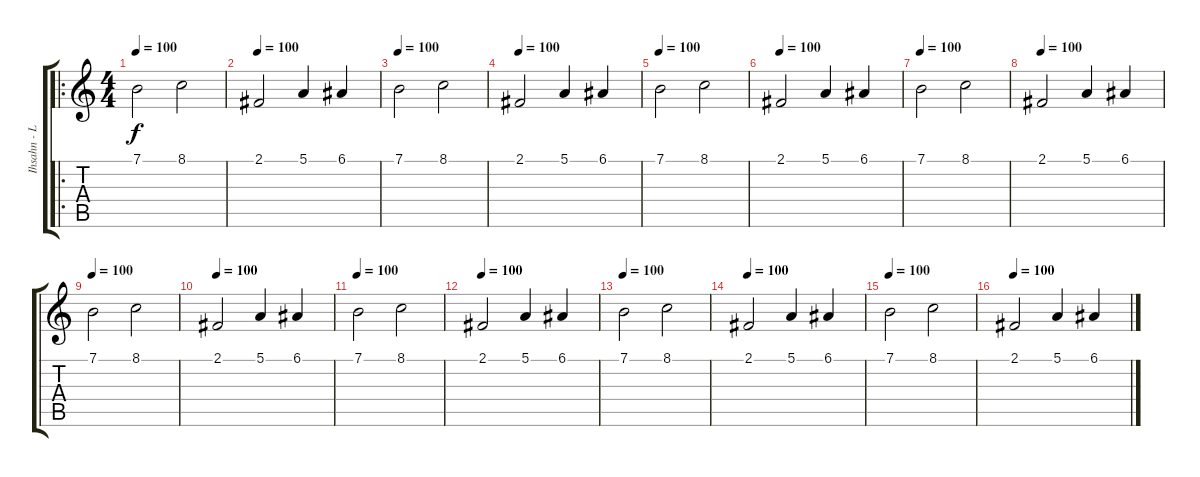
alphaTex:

\track ("Ihsahn - Left Hand" "Ihsahn - L") {instrument choiraahs}
\staff {score tabs}
\tuning (E4 B3 G3 D3 A2 E2) {hide}
\ro
\ts (4 4)
\tempo 100
\clef g2
\ks c
7.1.2{dy f instrument choiraahs} 8.1.2 |
\tempo 100
2.1.2 5.1.4 6.1.4 |
\tempo 100
7.1.2 8.1.2 |
\tempo 100
2.1.2 5.1.4 6.1.4 |
\tempo 100
7.1.2 8.1.2 |
\tempo 100
2.1.2 5.1.4 6.1.4 |
\tempo 100
7.1.2 8.1.2 |
\tempo 100
2.1.2 5.1.4 6.1.4 |
\tempo 100
7.1.2 8.1.2 |
\tempo 100
2.1.2 5.1.4 6.1.4 |
\tempo 100
7.1.2 8.1.2 |
\tempo 100
2.1.2 5.1.4 6.1.4 |
\tempo 100
7.1.2 8.1.2 |
\tempo 100
2.1.2 5.1.4 6.1.4 |
\tempo 100
7.1.2 8.1.2 |
\tempo 100
2.1.2 5.1.4 6.1.4
